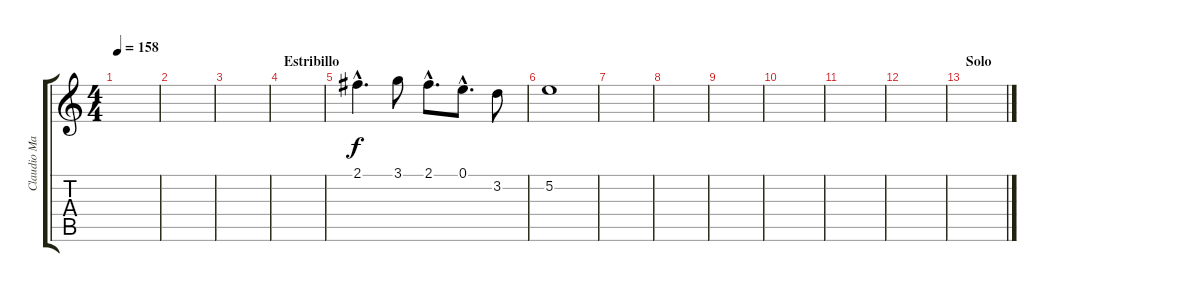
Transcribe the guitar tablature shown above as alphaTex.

\track ("Claudio Marciello (Gtr 3)" "Claudio Ma") {instrument distortionguitar}
\staff {score tabs}
\tuning (E4 B3 G3 D3 A2 E2) {hide}
\ts (4 4)
\tempo 158
\clef g2
\ks c
|
|
|
\section ("" "Estribillo")
|
2.1{hac}.4{d} 3.1.8 2.1{hac}.8{d} 0.1{hac}.8{d} 3.2.8 |
5.2.1 |
|
|
|
|
|
|
\section ("" "Solo")
